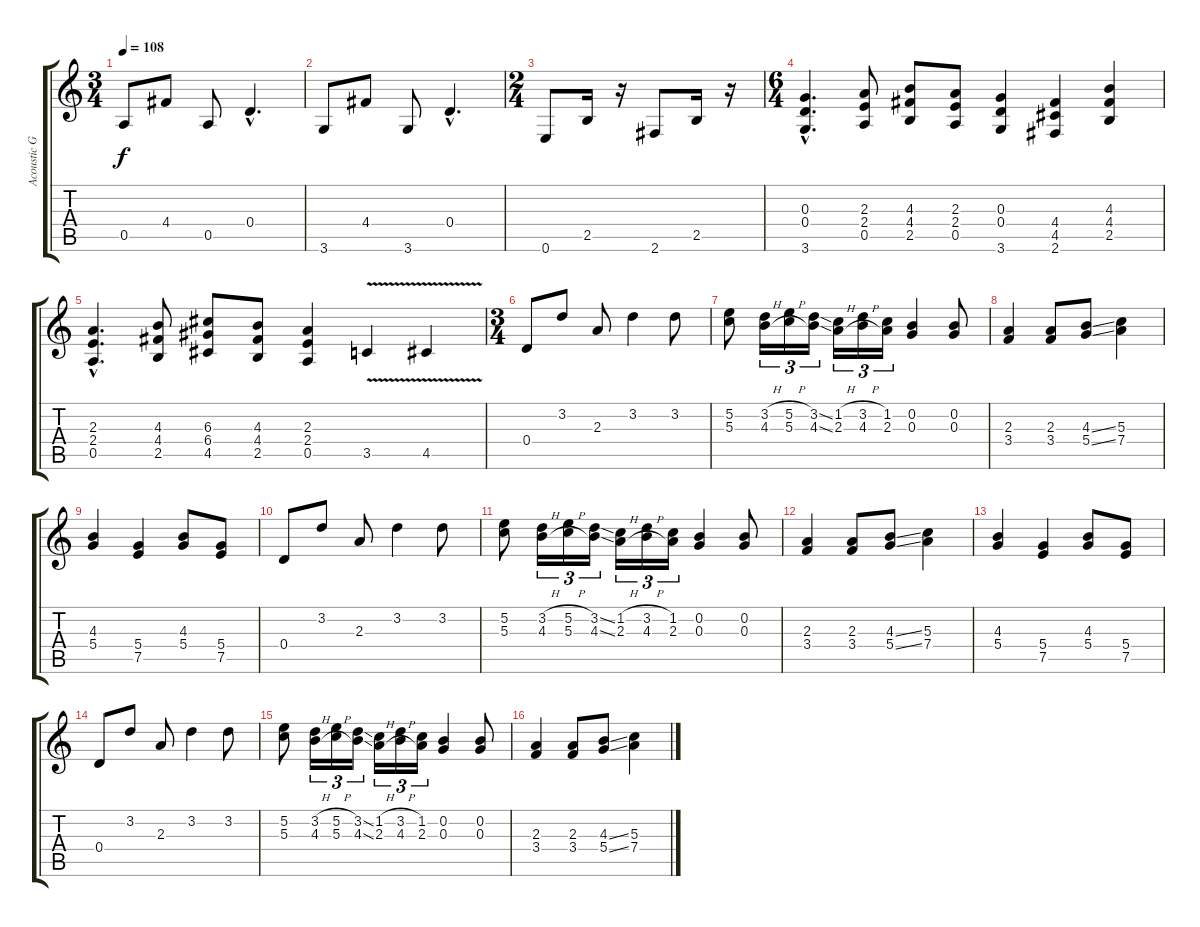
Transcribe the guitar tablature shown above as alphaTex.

\track ("Acoustic Guitar (Guitar 1)" "Acoustic G") {instrument acousticguitarsteel}
\staff {score tabs}
\tuning (E4 B3 G3 D3 A2 E2) {hide}
\ts (3 4)
\tempo 108
\clef g2
\ks c
0.5.8{dy f} 4.4.8 0.5.8 0.4{hac}.4{d} |
3.6.8 4.4.8 3.6.8 0.4{hac}.4{d} |
\ts (2 4)
0.6.8 2.5.16 r.16 2.6.8 2.5.16 r.16 |
\ts (6 4)
(0.3{hac} 0.4{hac} 3.6{hac}).4{d} (2.3 2.4 0.5).8 (4.3 4.4 2.5).8 (2.3 2.4 0.5).8 (0.3 0.4 3.6).4 (4.4 4.5 2.6).4 (4.3 4.4 2.5).4 |
(2.3{hac} 2.4{hac} 0.5{hac}).4{d} (4.3 4.4 2.5).8 (6.3 6.4 4.5).8 (4.3 4.4 2.5).8 (2.3 2.4 0.5).4 3.5{v}.4 4.5{v}.4 |
\ts (3 4)
0.4.8 3.2.8 2.3.8 3.2.4 3.2.8 |
(5.2 5.3).8 (3.2{h} 4.3{h}).16{tu (3 2)} (5.2{h} 5.3{h}).16{tu (3 2)} (3.2{ss} 4.3{ss}).16{tu (3 2)} (1.2{h} 2.3{h}).16{tu (3 2)} (3.2{h} 4.3{h}).16{tu (3 2)} (1.2 2.3).16{tu (3 2)} (0.2 0.3).4 (0.2 0.3).8 |
(2.3 3.4).4 (2.3 3.4).8 (4.3{ss} 5.4{ss}).8 (5.3 7.4).4 |
(4.3 5.4).4 (5.4 7.5).4 (4.3 5.4).8 (5.4 7.5).8 |
0.4.8 3.2.8 2.3.8 3.2.4 3.2.8 |
(5.2 5.3).8 (3.2{h} 4.3{h}).16{tu (3 2)} (5.2{h} 5.3{h}).16{tu (3 2)} (3.2{ss} 4.3{ss}).16{tu (3 2)} (1.2{h} 2.3{h}).16{tu (3 2)} (3.2{h} 4.3{h}).16{tu (3 2)} (1.2 2.3).16{tu (3 2)} (0.2 0.3).4 (0.2 0.3).8 |
(2.3 3.4).4 (2.3 3.4).8 (4.3{ss} 5.4{ss}).8 (5.3 7.4).4 |
(4.3 5.4).4 (5.4 7.5).4 (4.3 5.4).8 (5.4 7.5).8 |
0.4.8 3.2.8 2.3.8 3.2.4 3.2.8 |
(5.2 5.3).8 (3.2{h} 4.3{h}).16{tu (3 2)} (5.2{h} 5.3{h}).16{tu (3 2)} (3.2{ss} 4.3{ss}).16{tu (3 2)} (1.2{h} 2.3{h}).16{tu (3 2)} (3.2{h} 4.3{h}).16{tu (3 2)} (1.2 2.3).16{tu (3 2)} (0.2 0.3).4 (0.2 0.3).8 |
(2.3 3.4).4 (2.3 3.4).8 (4.3{ss} 5.4{ss}).8 (5.3 7.4).4
